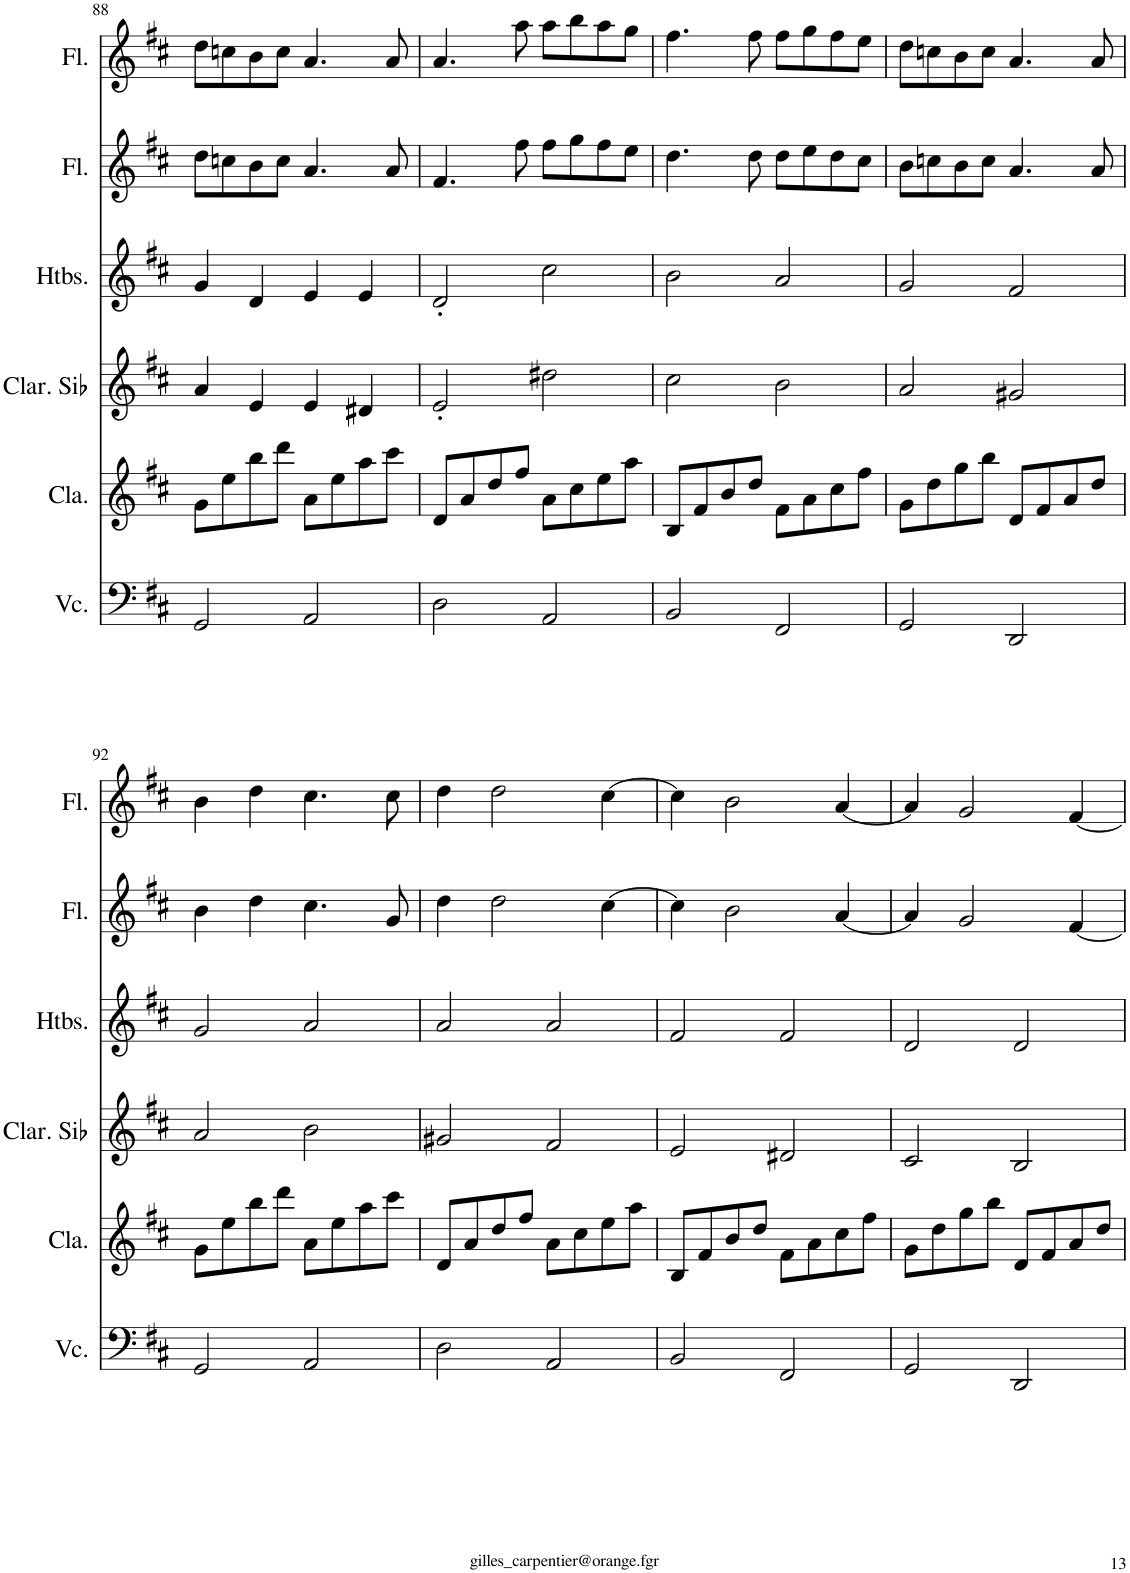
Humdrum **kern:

**kern	**kern	**kern	**kern	**kern	**kern
*part6	*part5	*part4	*part3	*part2	*part1
*staff6	*staff5	*staff4	*staff3	*staff2	*staff1
*I"Violoncelle, cello	*I"Clavecin, harpsichord	*I"Clarinette en Sib, clarinet	*I"Hautbois, oboe	*I"Flûte, flute 2	*I"Flûte, flute 1
*I'Vc.	*I'Cla.	*I'Clar. Sib	*I'Htbs.	*I'Fl.	*I'Fl.
!!LO:PB:g=z
*clefF4	*clefG2	*clefG2	*clefG2	*clefG2	*clefG2
*	*	*Trd1c2	*	*	*
*k[f#c#]	*k[f#c#]	*k[f#c#]	*k[f#c#]	*k[f#c#]	*k[f#c#]
*M4/4	*M4/4	*M4/4	*M4/4	*M4/4	*M4/4
=88	=88	=88	=88	=88	=88
2GG/	8g\L	4a/	4g/	8dd\L	8dd\L
.	8ee\	.	.	8ccn\	8ccn\
.	8bb\	4e/	4d/	8b\	8b\
.	8ddd\J	.	.	8cc\J	8cc\J
2AA/	8a\L	4e/	4e/	4.a/	4.a/
.	8ee\	.	.	.	.
.	8aa\	4d#X/	4e/	.	.
.	8ccc#\J	.	.	8a/	8a/
=89	=89	=89	=89	=89	=89
2D\	8d/L	2e'/	2d'/	4.f#/	4.a/
.	8a/	.	.	.	.
.	8dd/	.	.	.	.
.	8ff#/J	.	.	8ff#\	8aa\
2AA/	8a\L	2dd#X\	2cc#\	8ff#\L	8aa\L
.	8cc#\	.	.	8gg\	8bb\
.	8ee\	.	.	8ff#\	8aa\
.	8aa\J	.	.	8ee\J	8gg\J
=90	=90	=90	=90	=90	=90
2BB/	8B/L	2cc#\	2b\	4.dd\	4.ff#\
.	8f#/	.	.	.	.
.	8b/	.	.	.	.
.	8dd/J	.	.	8dd\	8ff#\
2FF#/	8f#\L	2b\	2a/	8dd\L	8ff#\L
.	8a\	.	.	8ee\	8gg\
.	8cc#\	.	.	8dd\	8ff#\
.	8ff#\J	.	.	8cc#\J	8ee\J
=91	=91	=91	=91	=91	=91
2GG/	8g\L	2a/	2g/	8b\L	8dd\L
.	8dd\	.	.	8ccn\	8ccn\
.	8gg\	.	.	8b\	8b\
.	8bb\J	.	.	8cc\J	8cc\J
2DD/	8d/L	2g#X/	2f#/	4.a/	4.a/
.	8f#/	.	.	.	.
.	8a/	.	.	.	.
.	8dd/J	.	.	8a/	8a/
!!LO:LB:g=z
=92	=92	=92	=92	=92	=92
2GG/	8g\L	2a/	2g/	4b\	4b\
.	8ee\	.	.	.	.
.	8bb\	.	.	4dd\	4dd\
.	8ddd\J	.	.	.	.
2AA/	8a\L	2b\	2a/	4.cc#\	4.cc#\
.	8ee\	.	.	.	.
.	8aa\	.	.	.	.
.	8ccc#\J	.	.	8g/	8cc#\
=93	=93	=93	=93	=93	=93
2D\	8d/L	2g#X/	2a/	4dd\	4dd\
.	8a/	.	.	.	.
.	8dd/	.	.	2dd\	2dd\
.	8ff#/J	.	.	.	.
2AA/	8a\L	2f#/	2a/	.	.
.	8cc#\	.	.	.	.
.	8ee\	.	.	[4cc#\	[4cc#\
.	8aa\J	.	.	.	.
=94	=94	=94	=94	=94	=94
2BB/	8B/L	2e/	2f#/	4cc#\]	4cc#\]
.	8f#/	.	.	.	.
.	8b/	.	.	2b\	2b\
.	8dd/J	.	.	.	.
2FF#/	8f#\L	2d#X/	2f#/	.	.
.	8a\	.	.	.	.
.	8cc#\	.	.	[4a/	[4a/
.	8ff#\J	.	.	.	.
=95	=95	=95	=95	=95	=95
2GG/	8g\L	2c#/	2d/	4a/]	4a/]
.	8dd\	.	.	.	.
.	8gg\	.	.	2g/	2g/
.	8bb\J	.	.	.	.
2DD/	8d/L	2B/	2d/	.	.
.	8f#/	.	.	.	.
.	8a/	.	.	[4f#/	[4f#/
.	8dd/J	.	.	.	.
=	=	=	=	=	=
*-	*-	*-	*-	*-	*-
